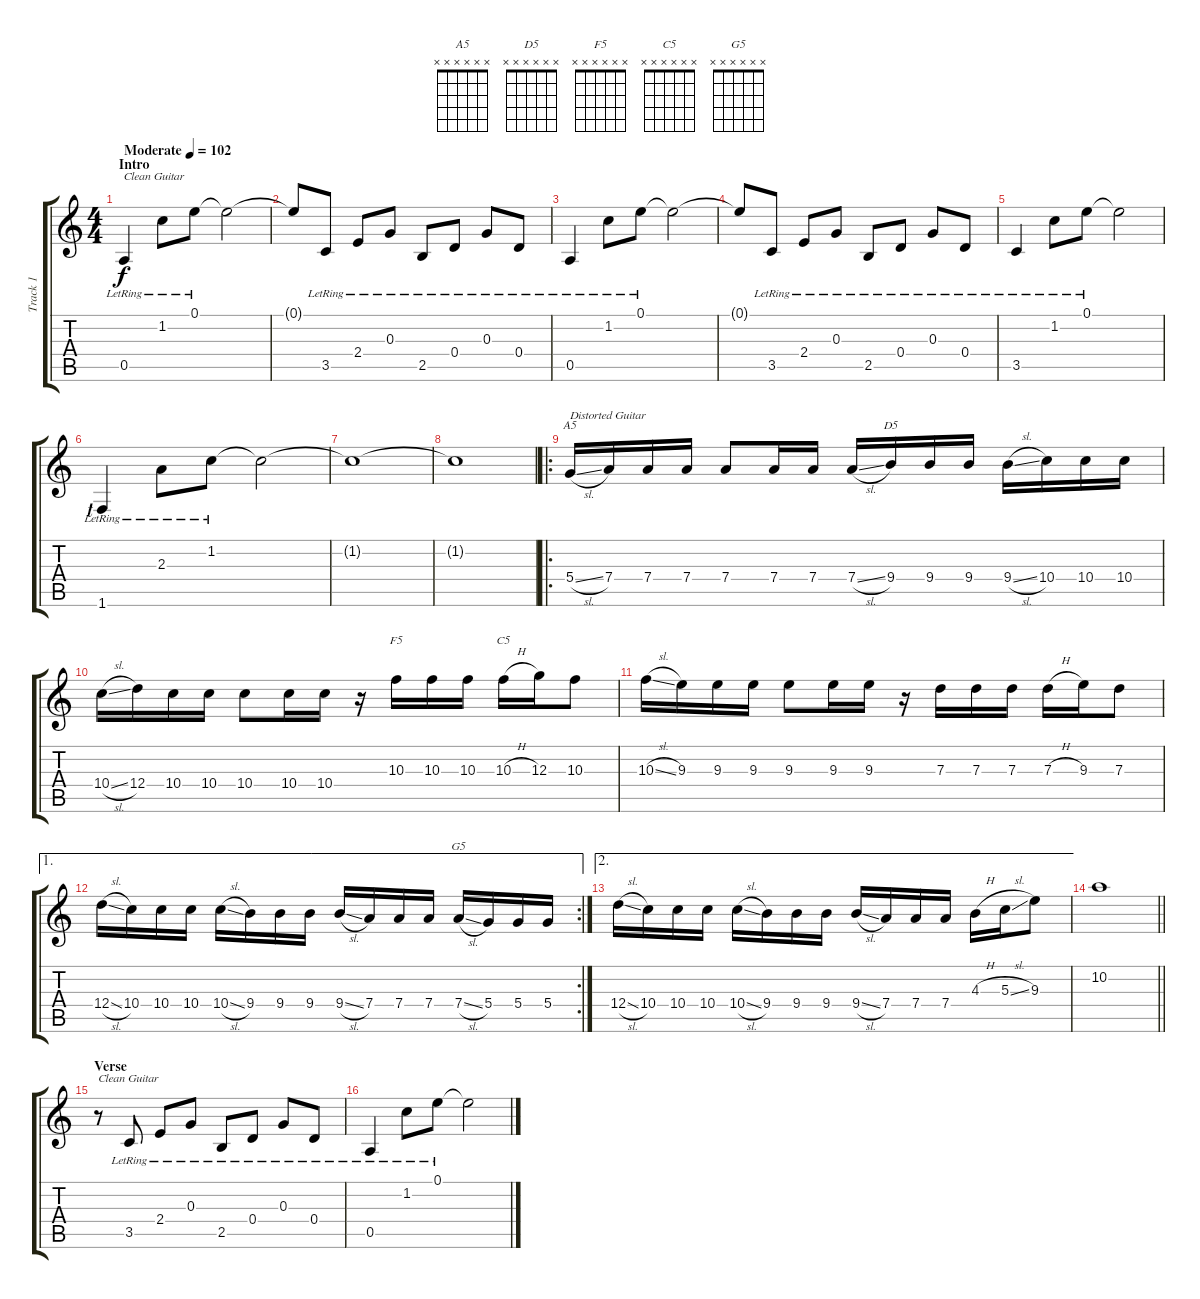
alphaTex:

\track ("Track 1" "Track 1") {instrument acousticguitarsteel}
\staff {score tabs}
\tuning (E4 B3 G3 D3 A2 E2) {hide}
\chord ("A5" x x x x x x)
\chord ("D5" x x x x x x)
\chord ("F5" x x x x x x)
\chord ("C5" x x x x x x)
\chord ("G5" x x x x x x)
\ts (4 4)
\section ("" "Intro")
\tempo (102 "Moderate")
\clef g2
\ks c
0.5{lr}.4{txt "Clean Guitar" dy f instrument acousticguitarsteel} 1.2{lr}.8 0.1{lr}.8 0.1{t}.2 |
0.1{t}.8 3.5{lr}.8 2.4{lr}.8 0.3{lr}.8 2.5{lr}.8 0.4{lr}.8 0.3{lr}.8 0.4{lr}.8 |
0.5{lr}.4 1.2{lr}.8 0.1{lr}.8 0.1{t}.2 |
0.1{t}.8 3.5{lr}.8 2.4{lr}.8 0.3{lr}.8 2.5{lr}.8 0.4{lr}.8 0.3{lr}.8 0.4{lr}.8 |
3.5{lr}.4 1.2{lr}.8 0.1{lr}.8 0.1{t}.2 |
1.6{lr lf 1}.4 2.3{lr}.8 1.2{lr}.8 1.2{t}.2 |
1.2{t}.1 |
1.2{t}.1 |
\ro
5.4{sl}.16{ch "A5" txt "Distorted Guitar"} 7.4.16 7.4.16 7.4.16 7.4.8 7.4.16 7.4.16 7.4{sl}.16 9.4.16{ch "D5"} 9.4.16 9.4.16 9.4{sl}.16 10.4.16 10.4.16 10.4.16 |
10.4{sl}.16 12.4.16 10.4.16 10.4.16 10.4.8 10.4.16 10.4.16 r.16 10.3.16{ch "F5"} 10.3.16 10.3.16 10.3{h}.16{ch "C5"} 12.3.16 10.3.8 |
10.3{sl}.16 9.3.16 9.3.16 9.3.16 9.3.8 9.3.16 9.3.16 r.16 7.3.16 7.3.16 7.3.16 7.3{h}.16 9.3.16 7.3.8 |
\ae 1
\rc 2
12.4{sl}.16 10.4.16 10.4.16 10.4.16 10.4{sl}.16 9.4.16 9.4.16 9.4.16 9.4{sl}.16 7.4.16 7.4.16 7.4.16 7.4{sl}.16{ch "G5"} 5.4.16 5.4.16 5.4.16 |
\ae 2
12.4{sl}.16 10.4.16 10.4.16 10.4.16 10.4{sl}.16 9.4.16 9.4.16 9.4.16 9.4{sl}.16 7.4.16 7.4.16 7.4.16 4.3{h}.16 5.3{sl}.16 9.3.8 |
\barLineRight lightlight
10.2.1 |
\section ("" "Verse")
r.8{txt "Clean Guitar"} 3.5{lr}.8 2.4{lr}.8 0.3{lr}.8 2.5{lr}.8 0.4{lr}.8 0.3{lr}.8 0.4{lr}.8 |
0.5{lr}.4 1.2{lr}.8 0.1{lr}.8 0.1{t}.2
